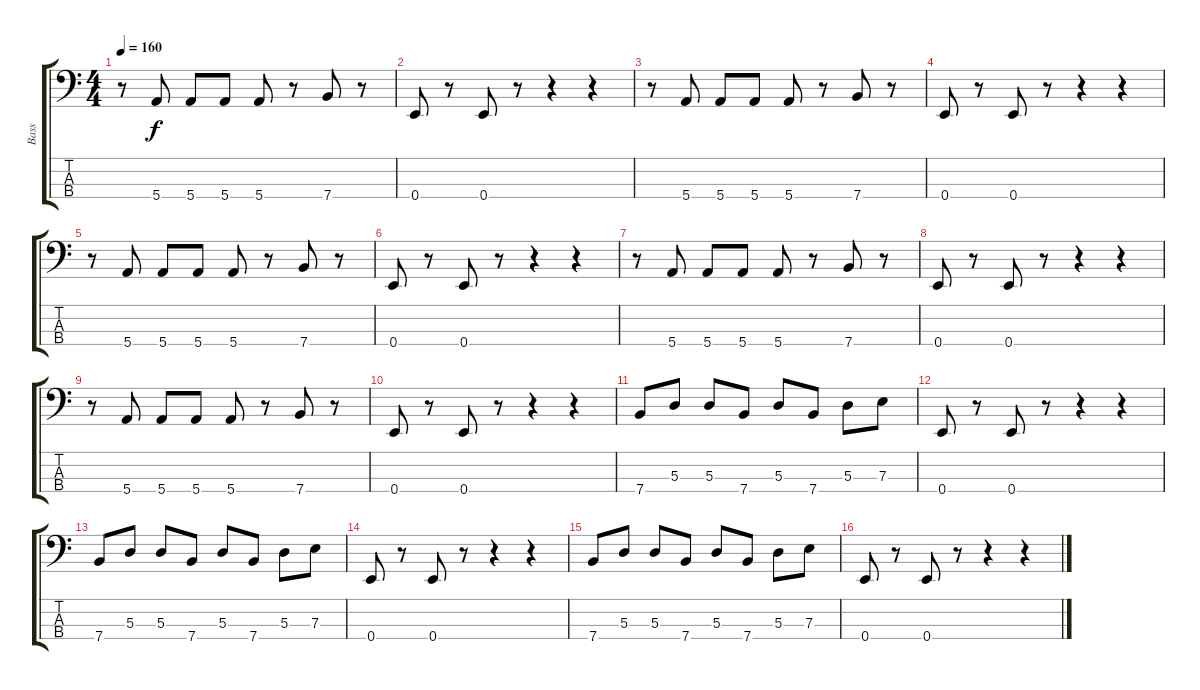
\track ("Bass" "Bass") {instrument electricbassfinger}
\staff {score tabs}
\tuning (G2 D2 A1 E1) {hide}
\ts (4 4)
\tempo 160
\clef f4
\ks c
r.8{dy f} 5.4.8 5.4.8 5.4.8 5.4.8 r.8 7.4.8 r.8 |
0.4.8 r.8 0.4.8 r.8 r.4 r.4 |
r.8 5.4.8 5.4.8 5.4.8 5.4.8 r.8 7.4.8 r.8 |
0.4.8 r.8 0.4.8 r.8 r.4 r.4 |
r.8 5.4.8 5.4.8 5.4.8 5.4.8 r.8 7.4.8 r.8 |
0.4.8 r.8 0.4.8 r.8 r.4 r.4 |
r.8 5.4.8 5.4.8 5.4.8 5.4.8 r.8 7.4.8 r.8 |
0.4.8 r.8 0.4.8 r.8 r.4 r.4 |
r.8 5.4.8 5.4.8 5.4.8 5.4.8 r.8 7.4.8 r.8 |
0.4.8 r.8 0.4.8 r.8 r.4 r.4 |
7.4.8 5.3.8 5.3.8 7.4.8 5.3.8 7.4.8 5.3.8 7.3.8 |
0.4.8 r.8 0.4.8 r.8 r.4 r.4 |
7.4.8 5.3.8 5.3.8 7.4.8 5.3.8 7.4.8 5.3.8 7.3.8 |
0.4.8 r.8 0.4.8 r.8 r.4 r.4 |
7.4.8 5.3.8 5.3.8 7.4.8 5.3.8 7.4.8 5.3.8 7.3.8 |
0.4.8 r.8 0.4.8 r.8 r.4 r.4
